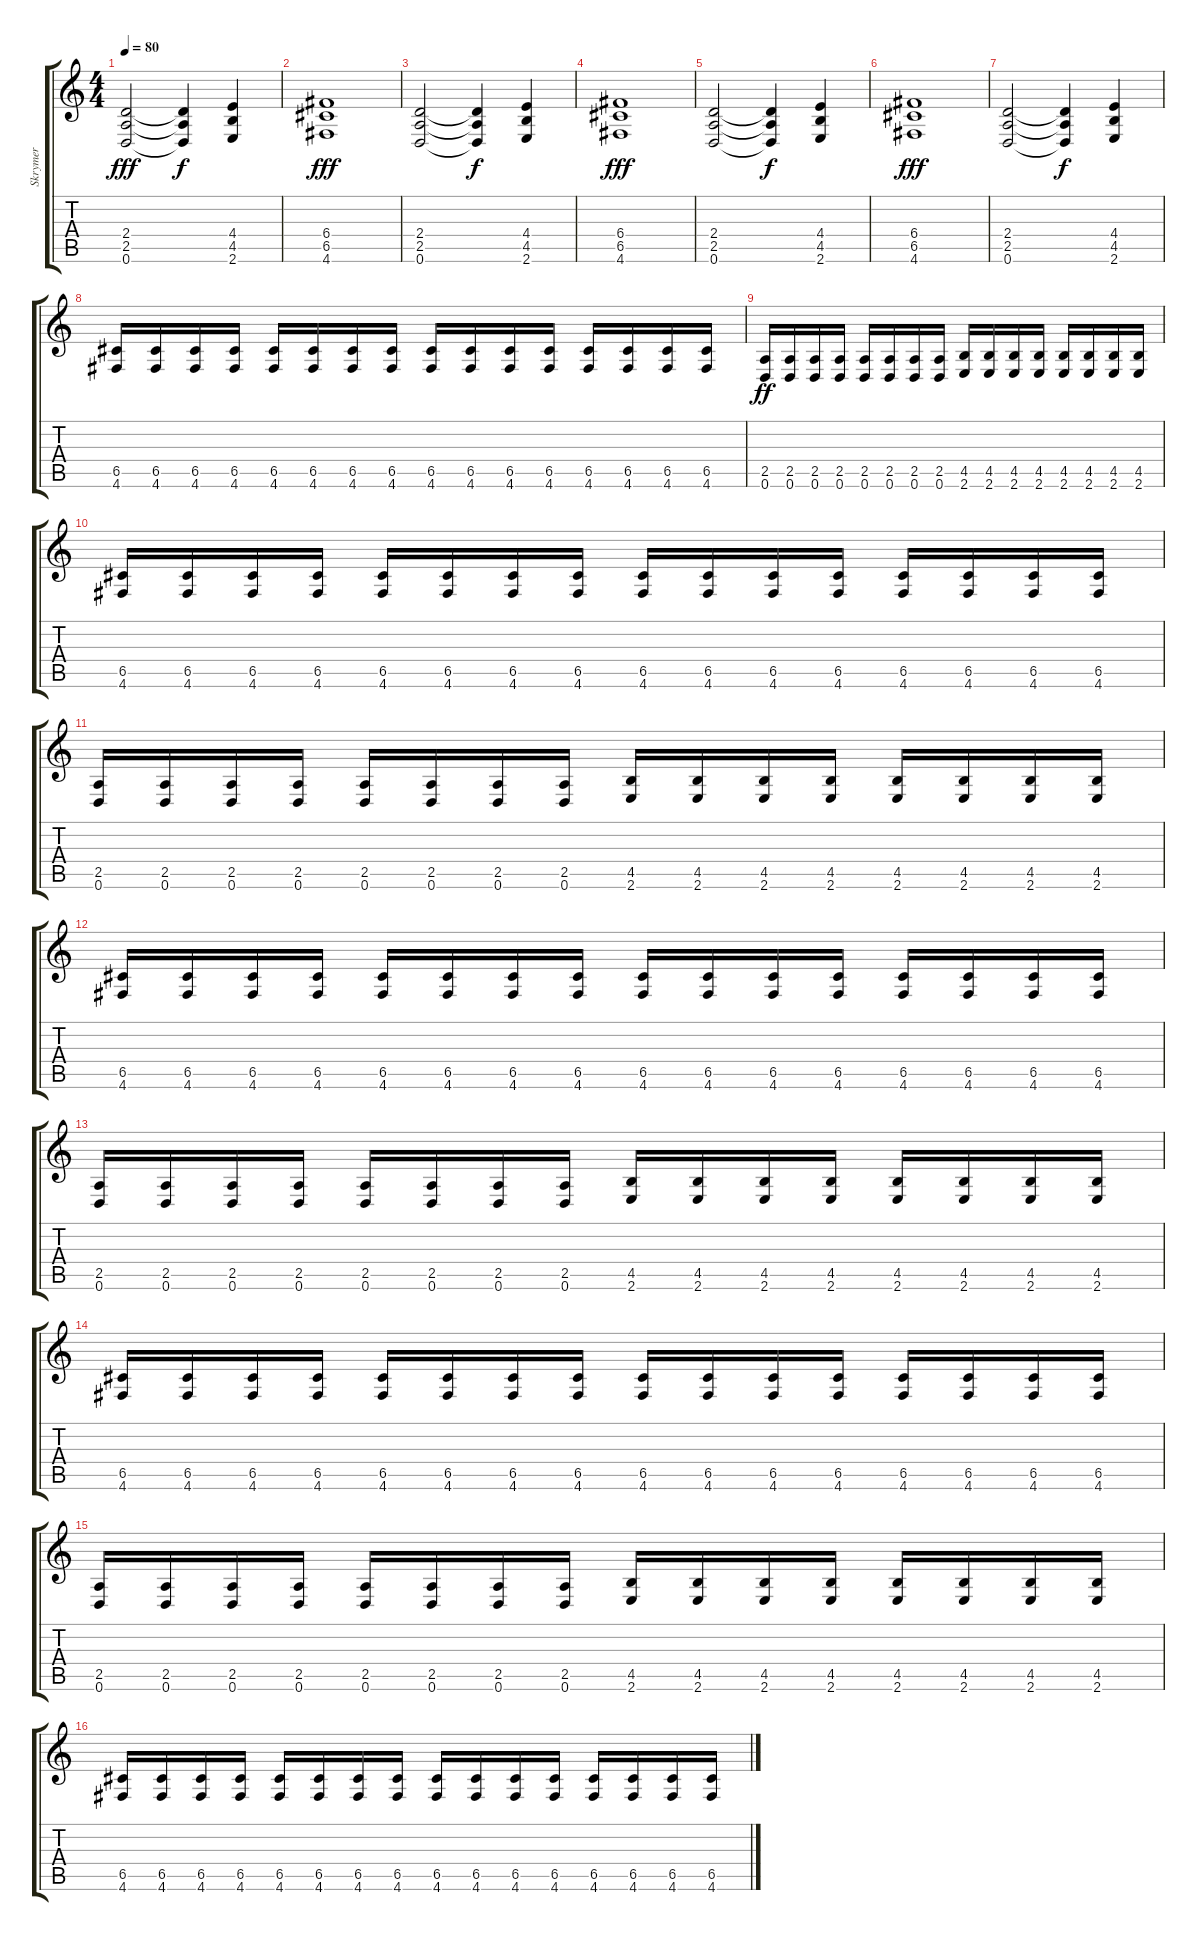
\track ("Skrymer" "Skrymer") {instrument distortionguitar}
\staff {score tabs}
\tuning (D4 A3 F3 C3 G2 D2) {hide}
\ts (4 4)
\tempo 80
\clef g2
\ks c
(2.4 2.5 0.6).2{dy fff} (2.4{t} 2.5{t} 0.6{t}).4{dy f} (4.4 4.5 2.6).4 |
(6.4 6.5 4.6).1{dy fff} |
(2.4 2.5 0.6).2 (2.4{t} 2.5{t} 0.6{t}).4{dy f} (4.4 4.5 2.6).4 |
(6.4 6.5 4.6).1{dy fff} |
(2.4 2.5 0.6).2 (2.4{t} 2.5{t} 0.6{t}).4{dy f} (4.4 4.5 2.6).4 |
(6.4 6.5 4.6).1{dy fff} |
(2.4 2.5 0.6).2 (2.4{t} 2.5{t} 0.6{t}).4{dy f} (4.4 4.5 2.6).4 |
(6.5 4.6).16 (6.5 4.6).16 (6.5 4.6).16 (6.5 4.6).16 (6.5 4.6).16 (6.5 4.6).16 (6.5 4.6).16 (6.5 4.6).16 (6.5 4.6).16 (6.5 4.6).16 (6.5 4.6).16 (6.5 4.6).16 (6.5 4.6).16 (6.5 4.6).16 (6.5 4.6).16 (6.5 4.6).16 |
(2.5 0.6).16{dy ff} (2.5 0.6).16 (2.5 0.6).16 (2.5 0.6).16 (2.5 0.6).16 (2.5 0.6).16 (2.5 0.6).16 (2.5 0.6).16 (4.5 2.6).16 (4.5 2.6).16 (4.5 2.6).16 (4.5 2.6).16 (4.5 2.6).16 (4.5 2.6).16 (4.5 2.6).16 (4.5 2.6).16 |
(6.5 4.6).16 (6.5 4.6).16 (6.5 4.6).16 (6.5 4.6).16 (6.5 4.6).16 (6.5 4.6).16 (6.5 4.6).16 (6.5 4.6).16 (6.5 4.6).16 (6.5 4.6).16 (6.5 4.6).16 (6.5 4.6).16 (6.5 4.6).16 (6.5 4.6).16 (6.5 4.6).16 (6.5 4.6).16 |
(2.5 0.6).16 (2.5 0.6).16 (2.5 0.6).16 (2.5 0.6).16 (2.5 0.6).16 (2.5 0.6).16 (2.5 0.6).16 (2.5 0.6).16 (4.5 2.6).16 (4.5 2.6).16 (4.5 2.6).16 (4.5 2.6).16 (4.5 2.6).16 (4.5 2.6).16 (4.5 2.6).16 (4.5 2.6).16 |
(6.5 4.6).16 (6.5 4.6).16 (6.5 4.6).16 (6.5 4.6).16 (6.5 4.6).16 (6.5 4.6).16 (6.5 4.6).16 (6.5 4.6).16 (6.5 4.6).16 (6.5 4.6).16 (6.5 4.6).16 (6.5 4.6).16 (6.5 4.6).16 (6.5 4.6).16 (6.5 4.6).16 (6.5 4.6).16 |
(2.5 0.6).16 (2.5 0.6).16 (2.5 0.6).16 (2.5 0.6).16 (2.5 0.6).16 (2.5 0.6).16 (2.5 0.6).16 (2.5 0.6).16 (4.5 2.6).16 (4.5 2.6).16 (4.5 2.6).16 (4.5 2.6).16 (4.5 2.6).16 (4.5 2.6).16 (4.5 2.6).16 (4.5 2.6).16 |
(6.5 4.6).16 (6.5 4.6).16 (6.5 4.6).16 (6.5 4.6).16 (6.5 4.6).16 (6.5 4.6).16 (6.5 4.6).16 (6.5 4.6).16 (6.5 4.6).16 (6.5 4.6).16 (6.5 4.6).16 (6.5 4.6).16 (6.5 4.6).16 (6.5 4.6).16 (6.5 4.6).16 (6.5 4.6).16 |
(2.5 0.6).16 (2.5 0.6).16 (2.5 0.6).16 (2.5 0.6).16 (2.5 0.6).16 (2.5 0.6).16 (2.5 0.6).16 (2.5 0.6).16 (4.5 2.6).16 (4.5 2.6).16 (4.5 2.6).16 (4.5 2.6).16 (4.5 2.6).16 (4.5 2.6).16 (4.5 2.6).16 (4.5 2.6).16 |
(6.5 4.6).16 (6.5 4.6).16 (6.5 4.6).16 (6.5 4.6).16 (6.5 4.6).16 (6.5 4.6).16 (6.5 4.6).16 (6.5 4.6).16 (6.5 4.6).16 (6.5 4.6).16 (6.5 4.6).16 (6.5 4.6).16 (6.5 4.6).16 (6.5 4.6).16 (6.5 4.6).16 (6.5 4.6).16
